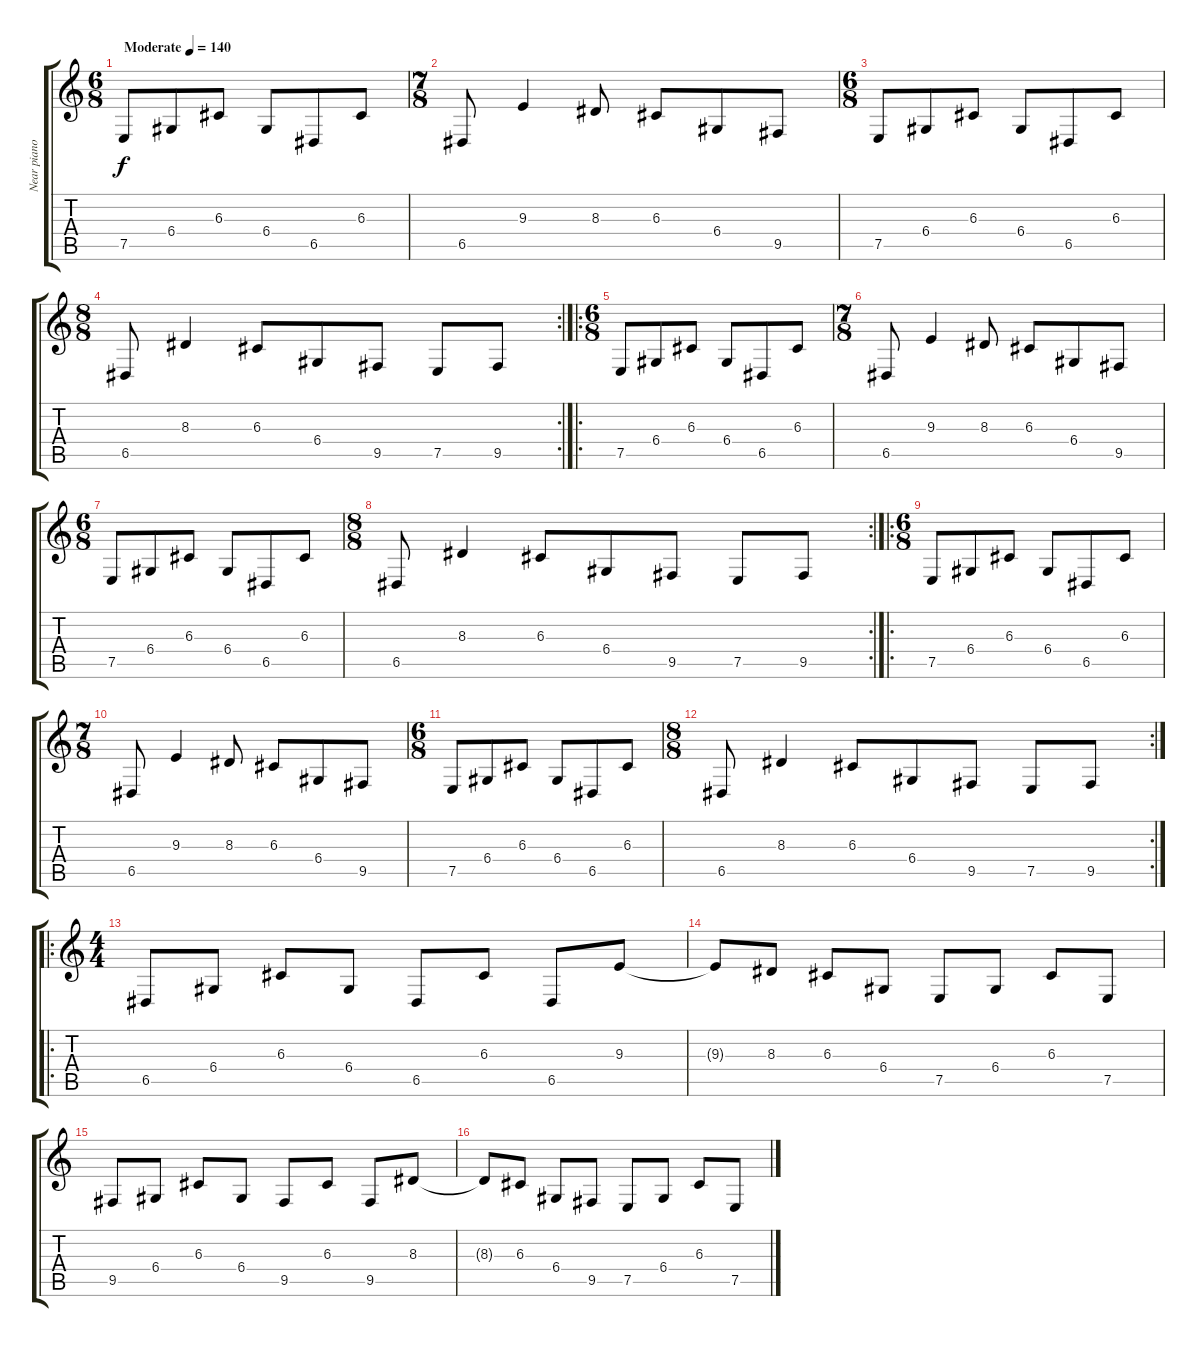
\track ("Near piano" "Near piano") {instrument brightacousticpiano}
\staff {score tabs}
\tuning (E4 B3 G3 D3 A2 E2) {hide}
\ts (6 8)
\tempo (140 "Moderate")
\clef g2
\ks c
7.5.8{dy f instrument brightacousticpiano} 6.4.8 6.3.8 6.4.8 6.5.8 6.3.8 |
\ts (7 8)
6.5.8 9.3.4 8.3.8 6.3.8 6.4.8 9.5.8 |
\ts (6 8)
7.5.8 6.4.8 6.3.8 6.4.8 6.5.8 6.3.8 |
\rc 2
\ts (8 8)
6.5.8 8.3.4 6.3.8 6.4.8 9.5.8 7.5.8 9.5.8 |
\ro
\ts (6 8)
7.5.8 6.4.8 6.3.8 6.4.8 6.5.8 6.3.8 |
\ts (7 8)
6.5.8 9.3.4 8.3.8 6.3.8 6.4.8 9.5.8 |
\ts (6 8)
7.5.8 6.4.8 6.3.8 6.4.8 6.5.8 6.3.8 |
\rc 2
\ts (8 8)
6.5.8 8.3.4 6.3.8 6.4.8 9.5.8 7.5.8 9.5.8 |
\ro
\ts (6 8)
7.5.8 6.4.8 6.3.8 6.4.8 6.5.8 6.3.8 |
\ts (7 8)
6.5.8 9.3.4 8.3.8 6.3.8 6.4.8 9.5.8 |
\ts (6 8)
7.5.8 6.4.8 6.3.8 6.4.8 6.5.8 6.3.8 |
\rc 2
\ts (8 8)
6.5.8 8.3.4 6.3.8 6.4.8 9.5.8 7.5.8 9.5.8 |
\ro
\ts (4 4)
6.5.8 6.4.8 6.3.8 6.4.8 6.5.8 6.3.8 6.5.8 9.3.8 |
9.3{t}.8 8.3.8 6.3.8 6.4.8 7.5.8 6.4.8 6.3.8 7.5.8 |
9.5.8 6.4.8 6.3.8 6.4.8 9.5.8 6.3.8 9.5.8 8.3.8 |
8.3{t}.8 6.3.8 6.4.8 9.5.8 7.5.8 6.4.8 6.3.8 7.5.8
